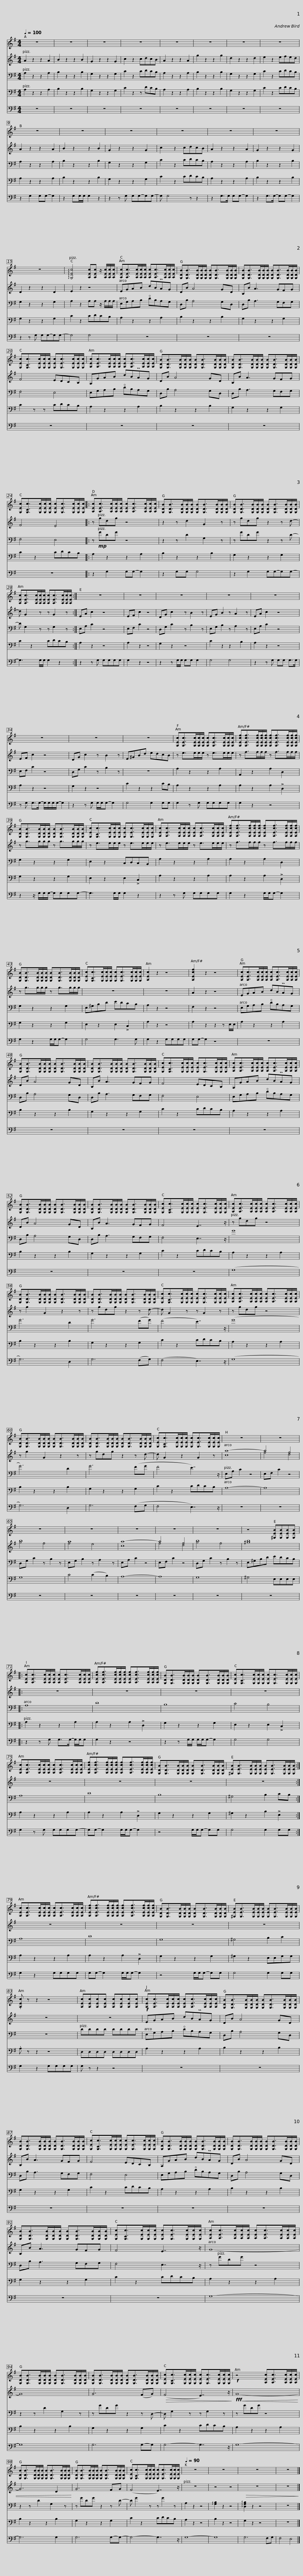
X:1
%%score 1 ( 2 3 ) 4 5 6
L:1/8
Q:1/4=100
M:4/4
I:linebreak $
K:G
V:1 treble
V:2 treble
V:3 treble
V:4 bass
V:5 bass transpose=-12
V:6 bass
V:1
 z8 | z8 | z8 | z8 | z8 | %5
 z8 | z8 |$ z8 | z8 | z8 | %10
 z8 | z8 | z8 |$ z8 | z8 | %15
 !arpeggio![G,Ec]4 [A,Ec][A,Ec] z/ [A,Ec]/[A,Ec]/[A,Ec]/ | [A,Ec][A,Ec]>[A,Ec][A,Ec]/[A,Ec]/ [A,Ec][A,Ec]>[A,Ec][A,Ec]/[A,Ec]/ |$ [G,DB][G,DB]>[G,DB][G,DB]/[G,DB]/ [G,DB][G,DB]>[G,DB][G,DB]/[G,DB]/ | [G,DB][G,DB]>[G,DB][G,DB]/[G,DB]/ [G,DB][G,DB]>[G,DB][G,DB]/[G,DB]/ | [G,Ec][G,Cc]>[G,Ec][G,Ec]/[G,Ec]/ [G,Ec][G,Ec]>[G,Ec][G,Ec]/[G,Ec]/ |$ %20
 [A,Ec][A,Ec]>[A,Ec][A,Ec]/[A,Ec]/ [A,Ec][A,Ec]>[A,Ec][A,Ec]/[A,Ec]/ | [G,DB][G,DB]>[G,DB][G,DB]/[G,DB]/ [G,DB][G,DB]>[G,DB][G,DB]/[G,DB]/ | [G,DB][G,DB]>[G,DB][G,DB]/[G,DB]/ [G,DB][G,DB]>[G,DB][G,DB]/[G,DB]/ |$ [G,Ec][G,Cc]>[G,Ec][G,Ec]/[G,Ec]/ [G,Ec][G,Ec]>[G,Ec][G,Ec]/[G,Ec]/ |: [A,Ec][A,Ec]>[A,Ec][A,Ec]/[A,Ec]/ [A,Ec][A,Ec]>[A,Ec][A,Ec]/[A,Ec]/ |$ %25
 [G,DB][G,DB]>[G,DB][G,DB]/[G,DB]/ [G,DB][G,DB]>[G,DB][G,DB]/[G,DB]/ | [G,DB][G,DB]>[G,DB][G,DB]/[G,DB]/ [G,DB][G,DB]>[G,DB][G,DB]/[G,DB]/ |$ [A,Ec][A,Ec]>[A,Ec][A,Ec]/[A,Ec]/ [A,Ec][A,Ec]>[A,Ec][A,Ec]/[A,Ec]/ :| z8 | z8 | %30
 z8 |$ z8 | z8 | z8 | z8 | %35
 z8 |$ [A,Ec][A,Ec]>[A,Ec][A,Ec]/[A,Ec]/ [A,Ec][A,Ec]>[A,Ec][A,Ec]/[A,Ec]/ | [A,Ecf][A,Ecf]>[A,Ecf][A,Ecf]/[A,Ecf]/ [A,Ecf][A,Ecf]>[A,Ecf][A,Ecf]/[A,Ecf]/ | [G,DB][G,DB]>[G,DB][G,DB]/[G,DB]/ [G,DB][G,DB]>[G,DB][G,DB]/[G,DB]/ |$ [G,Ec][G,Cc]>[G,Ec][G,Ec]/[G,Ec]/ [G,Ec][G,Ec]>[G,Ec][G,Ec]/[G,Ec]/ | %40
 [A,Ec][A,Ec]>[A,Ec][A,Ec]/[A,Ec]/ [A,Ec][A,Ec]>[A,Ec][A,Ec]/[A,Ec]/ | [A,Ecf][A,Ecf]>[A,Ecf][A,Ecf]/[A,Ecf]/ [A,Ecf][A,Ecf]>[A,Ecf][A,Ecf]/[A,Ecf]/ |$ [G,DB][G,DB]>[G,DB][G,DB]/[G,DB]/ [G,DB][G,DB]>[G,DB][G,DB]/[G,DB]/ | [G,Ec][G,Cc]>[G,Ec][G,Ec]/[G,Ec]/ [G,Ec][G,Ec]>[G,Ec][G,Ec]/[G,Ec]/ | [A,Ec]2 z2 z4 | %45
 [A,Ecf]2 z2 z4 |$ [A,Ec][A,Ec]>[A,Ec][A,Ec]/[A,Ec]/ [A,Ec][A,Ec]>[A,Ec][A,Ec]/[A,Ec]/ | [G,DB][G,DB]>[G,DB][G,DB]/[G,DB]/ [G,DB][G,DB]>[G,DB][G,DB]/[G,DB]/ | [G,DB][G,DB]>[G,DB][G,DB]/[G,DB]/ [G,DB][G,DB]>[G,DB][G,DB]/[G,DB]/ |$ [G,Ec][G,Cc]>[G,Ec][G,Ec]/[G,Ec]/ [G,Ec][G,Ec]>[G,Ec][G,Ec]/[G,Ec]/ | %50
 [A,Ec][A,Ec]>[A,Ec][A,Ec]/[A,Ec]/ [A,Ec][A,Ec]>[A,Ec][A,Ec]/[A,Ec]/ | [G,DB][G,DB]>[G,DB][G,DB]/[G,DB]/ [G,DB][G,DB]>[G,DB][G,DB]/[G,DB]/ |$ [G,DB][G,DB]>[G,DB][G,DB]/[G,DB]/ [G,DB][G,DB]>[G,DB][G,DB]/[G,DB]/ | [G,Ec][G,Cc]>[G,Ec][G,Ec]/[G,Ec]/ [G,Ec][G,Ec]>[G,Ec][G,Ec]/[G,Ec]/ | [A,Ec][A,Ec]>[A,Ec][A,Ec]/[A,Ec]/ [A,Ec][A,Ec]>[A,Ec][A,Ec]/[A,Ec]/ |$ %55
 [G,DB][G,DB]>[G,DB][G,DB]/[G,DB]/ [G,DB][G,DB]>[G,DB][G,DB]/[G,DB]/ | [G,DB][G,DB]>[G,DB][G,DB]/[G,DB]/ [G,DB][G,DB]>[G,DB][G,DB]/[G,DB]/ | [G,Ec][G,Cc]>[G,Ec][G,Ec]/[G,Ec]/ [G,Ec][G,Ec]>[G,Ec][G,Ec]/[G,Ec]/ |$ [A,Ec][A,Ec]>[A,Ec][A,Ec]/[A,Ec]/ [A,Ec][A,Ec]>[A,Ec][A,Ec]/[A,Ec]/ | [G,DB][G,DB]>[G,DB][G,DB]/[G,DB]/ [G,DB][G,DB]>[G,DB][G,DB]/[G,DB]/ | %60
 [G,DB][G,DB]>[G,DB][G,DB]/[G,DB]/ [G,DB][G,DB]>[G,DB][G,DB]/[G,DB]/ |$ [G,Ec][G,Cc]>[G,Ec][G,Ec]/[G,Ec]/ [G,Ec][G,Ec]>[G,Ec][G,Ec]/[G,Ec]/ | z8 | z8 | z8 | %65
 z8 | z8 |$ z8 | z8 | z4 [^G,EB][G,EB][G,EB][G,EB] |: %70
[K:G] [A,Ec][A,Ec]>[A,Ec][A,Ec]/[A,Ec]/ [A,Ec][A,Ec]>[A,Ec][A,Ec]/[A,Ec]/ |$ [A,Ecf][A,Ecf]>[A,Ecf][A,Ecf]/[A,Ecf]/ [A,Ecf][A,Ecf]>[A,Ecf][A,Ecf]/[A,Ecf]/ | [G,DB][G,DB]>[G,DB][G,DB]/[G,DB]/ [G,DB][G,DB]>[G,DB][G,DB]/[G,DB]/ |$ [G,Ec][G,Cc]>[G,Ec][G,Ec]/[G,Ec]/ [G,Ec][G,Ec]>[G,Ec][G,Ec]/[G,Ec]/ | [A,Ec][A,Ec]>[A,Ec][A,Ec]/[A,Ec]/ [A,Ec][A,Ec]>[A,Ec][A,Ec]/[A,Ec]/ |$ %75
 [A,Ecf][A,Ecf]>[A,Ecf][A,Ecf]/[A,Ecf]/ [A,Ecf][A,Ecf]>[A,Ecf][A,Ecf]/[A,Ecf]/ | [G,DB][G,DB]>[G,DB][G,DB]/[G,DB]/ [G,DB][G,DB]>[G,DB][G,DB]/[G,DB]/ |$ [^G,EB][G,EB]>[G,EB][G,EB]/[G,EB]/ [G,EB][G,EB]>[G,EB][G,EB]/[G,EB]/ :| [A,Ec][A,Ec]>[A,Ec][A,Ec]/[A,Ec]/ [A,Ec][A,Ec]>[A,Ec][A,Ec]/[A,Ec]/ |$ [A,Ecf][A,Ecf]>[A,Ecf][A,Ecf]/[A,Ecf]/ [A,Ecf][A,Ecf]>[A,Ecf][A,Ecf]/[A,Ecf]/ | %80
 [G,DB][G,DB]>[G,DB][G,DB]/[G,DB]/ [G,DB][G,DB]>[G,DB][G,DB]/[G,DB]/ |$ [^G,EB][G,EB]>[G,EB][G,EB]/[G,EB]/ [G,EB][G,EB]>[G,EB][G,EB]/[G,EB]/ | .[A,Ec] z z2 z4 | [A,Ec][A,Ec][A,Ec][A,Ec] [A,Ec][A,Ec][A,Ec][A,Ec] |$!f! [A,Ec][A,Ec]>[A,Ec][A,Ec]/[A,Ec]/ [A,Ec][A,Ec]>[A,Ec][A,Ec]/[A,Ec]/ | %85
 [G,DB][G,DB]>[G,DB][G,DB]/[G,DB]/ [G,DB][G,DB]>[G,DB][G,DB]/[G,DB]/ | [G,DB][G,DB]>[G,DB][G,DB]/[G,DB]/ [G,DB][G,DB]>[G,DB][G,DB]/[G,DB]/ |$ [G,Ec][G,Cc]>[G,Ec][G,Ec]/[G,Ec]/ [G,Ec][G,Ec]>[G,Ec][G,Ec]/[G,Ec]/ | [G,DB][G,DB]>[G,DB][G,DB]/[G,DB]/ [G,DB][G,DB]>[G,DB][G,DB]/[G,DB]/ | [G,DB][G,DB]>[G,DB][G,DB]/[G,DB]/ [G,DB][G,DB]>[G,DB][G,DB]/[G,DB]/ |$ %90
 [G,DB][G,DB]>[G,DB][G,DB]/[G,DB]/ [G,DB][G,DB]>[G,DB][G,DB]/[G,DB]/ | [G,Ec][G,Cc]>[G,Ec][G,Ec]/[G,Ec]/ [G,Ec][G,Ec]>[G,Ec][G,Ec]/[G,Ec]/ |$ [A,Ec][A,Ec]>[A,Ec][A,Ec]/[A,Ec]/ [A,Ec][A,Ec]>[A,Ec][A,Ec]/[A,Ec]/ | [G,DB][G,DB]>[G,DB][G,DB]/[G,DB]/ [G,DB][G,DB]>[G,DB][G,DB]/[G,DB]/ |$ [G,DB][G,DB]>[G,DB][G,DB]/[G,DB]/ [G,DB][G,DB]>[G,DB][G,DB]/[G,DB]/ | %95
 [G,Ec][G,Cc]>[G,Ec][G,Ec]/[G,Ec]/ [G,Ec][G,Ec]>[G,Ec][G,Ec]/[G,Ec]/ |!f! z4 [A,Ec][A,Ec]>[A,Ec][A,Ec]/[A,Ec]/ |$ [G,DB][G,DB]>[G,DB][G,DB]/[G,DB]/ [G,DB][G,DB]>[G,DB][G,DB]/[G,DB]/ | [G,DB][G,DB]>[G,DB][G,DB]/[G,DB]/ [G,DB][G,DB]>[G,DB][G,DB]/[G,DB]/ |$ [G,Ec][G,Cc]>[G,Ec][G,Ec]/[G,Ec]/ [G,Ec][G,Ec]>[G,Ec][G,Ec]/[G,Ec]/ | %100
[Q:1/4=90] z8 | z8 | z8 | z8 |] %104
V:2
 A2 z2 z2 A2 | B2 z2 z2 B2 | G2 z2 z2 G2 | c2 z2 cdcB | A2 z2 z2 A2 | %5
 g2 z2 z2 g2 | d2 z2 z2 d2 |$ e2 z2 efed | A2 z2 z2 A2 | B2 z2 z2 B2 | %10
 G2 z2 z2 G2 | c2 z2 cdcB | A2 z2 z2 A2 |$ G2 z2 z2 G2 | D2 z2 z2 D2 | %15
 E2 z2 z4 | EGAB dBPAG |$ DB A4 GD | B,B A3 GFG | F4 EDCB, |$ %20
 A,GAB dBPAG | DB A4 GD | B,B A3 GFG |$ F4 E4 |: z gdg z4 |$ %25
 z2 z d2 G2 z | z gdg z2 z d- |$ d G2 z z G2 z :| EA c2 z4 | EF c2 z4 | %30
 DG c2 z B2 z |$ EG B2 z A2 z | EA c2 z4 | EF c2 z4 | DG c2 z B2 z | %35
 E^GBd edcB |$ z e>ee/e/ z e>ee/e/ | z f>ff/f/ z f>ff/f/ | z g>gg/g/ z g>gg/g/ |$ z e>ee/e/ z e>ee/e/ | %40
 z e>ee/e/ z e>ee/e/ | z f>ff/f/ z f>ff/f/ |$ z g>gg/g/ z g>gg/g/ | z8 | z8 | %45
 A2 z2 z4 |$ EGAB dBPAG | DB A4 GD | B,B A3 GFG |$ F4 EDCB, | %50
 A,GAB dBPAG | DB A4 GD |$ B,B A3 GFG | F4 E7/2 z/ | z gdg z4 |$ %55
 z g2 G2 z2 z | z gdg z2 z d- | d G2 z z G2 z |$ z gdg z4 | z g2 G2 z2 z | %60
 z gdg z2 z d- |$ d G2 z2 G2 z | a8- | a4 f4 | b8 | %65
 a8 | a8- |$ a4 f4 | b8 | b8 |: %70
[K:G] z8 |$ z8 | z8 |$ z8 | z8 |$ %75
 z8 | z8 |$ z8 :| z8 |$ z8 | %80
 z8 |$ z8 | z8 | z8 |$ EGAB dBPAG | %85
 DB A4 GD | B,B A3 GFG |$ F4 EDCB, | A,GAB dBPAG | DB A4 GD |$ %90
 B,B A3 GFG | F4 E7/2 z/ |$ G8- | G8 |$ G6 (FG) | %95
!>(! (F4 E7/2) z/!>)! |!fff!!<(! G8- |$ G6 D2!<)! | G6 F-G |$ (F4 E7/2) z/ | %100
 z8 | z4 z4 |!>(! z8 | z8!>)! |] %104
V:3
 x8 | x8 | x8 | x8 | x8 | %5
 x8 | x8 |$ x8 | x8 | x8 | %10
 x8 | x8 | x8 |$ x8 | x8 | %15
 x8 | x8 |$ x8 | x8 | x8 |$ %20
 x8 | x8 | x8 |$ x8 |: x8 |$ %25
 x8 | x8 |$ x8 :| x8 | x8 | %30
 x8 |$ x8 | x8 | x8 | x8 | %35
 x8 |$ x8 | x8 | x8 |$ x8 | %40
 x8 | x8 |$ x8 | x8 | x8 | %45
 x8 |$ x8 | x8 | x8 |$ x8 | %50
 x8 | x8 |$ x8 | x8 | x8 |$ %55
 x8 | x8 | x8 |$ x8 | x8 | %60
 x8 |$ x8 | c8 | f4 d4 | g4 f4 | %65
 f4 e4 | c8 |$ f4 d4 | g4 f4 | ^g8 |: %70
[K:G] x8 |$ x8 | x8 |$ x8 | x8 |$ %75
 x8 | x8 |$ x8 :| x8 |$ x8 | %80
 x8 |$ x8 | x8 | x8 |$ x8 | %85
 x8 | x8 |$ x8 | x8 | x8 |$ %90
 x8 | x8 |$ x8 | x8 |$ x8 | %95
 x8 | x8 |$ x8 | x8 |$ x8 | %100
 x8 | x8 | x8 | x8 |] %104
V:4
 A,2 z2 z2 A,2 | B,2 z2 z2 B,2 | G,2 z2 z2 G,2 | C2 z2 CDCB, | A,2 z2 z2 A,2 | %5
 B,2 z2 z2 B,2 | G,2 z2 z2 G,2 |$ C2 z2 CDCB, | A,2 z2 z2 A,2 | B,2 z2 z2 B,2 | %10
 G,2 z2 z2 G,2 | C2 z2 CDCB, | A,2 z2 z2 A,2 |$ B,2 z2 z2 B,2 | G,2 z2 z2 G,2 | %15
 A,2 z2 A,A, z/ A,/A,/A,/ | E,G,A,B, !open!DB,A,G, |$ D,B, A,4 G,D, | D,B, A,3 G,F,G, | F,4 E,4 |$ %20
 E,G,A,B, !open!DB,A,G, | D,B, A,4 G,D, | D,B, A,3 G,F,G, |$ F,4 E,4 |: z!mp! GDG z4 |$ %25
 z2 z D2 G,2 z | z GDG z2 z D- |$ D G,2 z z G,2 z :| E,A, C2 z4 | E,F, C2 z4 | %30
 D,G, C2 z B,2 z |$ E,G, B,2 z A,2 z | E,A, C2 z4 | E,F, C2 z4 | D,G, C2 z B,2 z | %35
 z8 |$ A,2 z2 z2 A,2 | A,,2 z2 A,2 D,2 | G,2 z2 z2 G,2 |$ E,2 z2 C,D,C,B,, | %40
 A,2 z2 z2 A,2 | A,2 z2 A,2 D,2 |$ G,2 z2 z2 G,2 | E,^G,B,D EDCB, | A,2 z2 z4 | %45
 F,2 z2 z4 |$ E,G,A,B, !open!DB,A,G, | D,B, A,4 G,D, | D,B, A,3 G,F,G, |$ F,4 E,4 | %50
 E,G,A,B, !open!DB,A,G, | D,B, A,4 G,D, |$ D,B, A,3 G,F,G, | F,4 E,7/2 z/ | G8 |$ %55
 G6 D2 | G6 (FG) | (F4 E7/2) z/ |$ (G8 | G6) D2 | %60
 G6 (FG |$ F4 E7/2) z/ | E,A, C2 z4 | E,F, C2 z4 | D,G, C2 z B,2 z | %65
 E,G, B,2 z A,2 z | E,A, C2 z4 |$ E,F, C2 z4 | D,G, C2 z B,2 z | E,^G,B,D EDCB, |: %70
[K:G] A,8 |$ D8 | B,8 |$ C4 B,4 | A,8 |$ %75
 D8 | B,8 |$ ^G,4 B,2 CB, :| A,8 |$ D8 | %80
 G,8 |$ ^G,4 B,2 C2 | z8 | DDDD DDDD |$ E,G,A,B, !open!DB,A,G, | %85
 D,B, A,4 G,D, | D,B, A,3 G,F,G, |$ F,4 E,4 | E,G,A,B, !open!DB,A,G, | D,B, A,4 G,D, |$ %90
 D,B, A,3 G,F,G, | F,4 E,7/2 z/ |$ z GDG z4 | z2 z D2 G,2 z |$ z GDG z2 z D,- | %95
 D, G,2 z z G,2 z | z GDG z4 |$ z2 z D2 G,2 z | z GDG z2 z D- |$ D G2 z z G2 z | %100
 A,2 z2 z4 | !arpeggio![G,B,]2 z2 z4 | !arpeggio![D,G,B,]2 z2 z4 | z8 |] %104
V:5
 A,2 z2 z2 A,2 | B,2 z2 z2 B,2 | G,2 z2 z2 G,2 | C2 z2 z DCB, | A,2 z2 z2 A,2 | %5
 B,2 z2 z2 B,2 | G,2 z2 z2 G,2 |$ C2 z2 CDCB, | A,2 z2 z2 A,2 | B,2 z2 z2 B,2 | %10
 G,2 z2 z2 G,2 | C2 z2 CDCB, | A,2 z2 z2 A,2 |$ B,2 z2 z2 B,2 | G,2 z2 z2 G,2 | %15
 C2 z2 CDCB, | A,2 z2 z2 A,2 |$ B,2 z2 z2 B,2 | G,2 z2 z2 G,2 | C2 z z CDCB, |$ %20
 A,2 z2 z2 A,2 | B,2 z2 z2 B,2 | G,2 z2 z2 G,2 |$ C2 z2 CDCB, |: A,2 z2 z2 A,2 |$ %25
 B,2 z2 z2 B,2 | G,2 z2 z2 G,2 |$ C2 z2 CDCB, :| A,2 z2 z4 | A,2 z2 z4 | %30
 G,2 z2 z4 |$ C2 z2 z2 B,2 | A,2 z2 z4 | A,2 z2 z4 | G,2 z2 z4 | %35
 C2 z2 z2 CB, |$ A,2 z2 z2 A,2 | A,2 z2 A,2 !>!D,2 | G,2 z2 z2 G,2 |$ E,2 z2 E,2 !>!C,2 | %40
 A,2 z2 z2 A,2 | A,2 z2 A,2 !>!D,2 |$ G,2 z2 z2 G,2 | E,2 z2 E,2 !>!C,2 | A,2 z2 z4 | %45
 A,2 z2 z2 z E,/E,/ |$ A,2 z2 z2 A,2 | B,2 z2 z2 B,2 | G,2 z2 z2 G,2 |$ C2 z2 CDCB, | %50
 A,2 z2 z2 A,2 | B,2 z2 z2 B,2 |$ G,2 z2 z2 G,2 | C2 z2 CDCB, | A,2 z2 z2 A,2 |$ %55
 B,2 z2 z2 B,2 | G,2 z2 z2 G,2 | C2 z2 CDCB, |$ A,2 z2 z2 A,2 | B,2 z2 z2 B,2 | %60
 G,2 z2 z2 G,2 |$ C2 z2 CDCB, | A,8- | A,8 | G,8 | %65
 C4 (C2 B,2) | A,8- |$ A,8 | G,8 | ^G,4 E,E,E,E, |: %70
[K:G] A,2 z2 z2 A,2 |$ A,2 z2 A,2 !>!D,2 | G,2 z2 z2 G,2 |$ E,2 z2 E,2 !>!C,2 | A,2 z2 z2 A,2 |$ %75
 A,2 z2 A,2 !>!D,2 | G,2 z2 z2 G,2 |$ ^G,2 z2 B,2 !>!E,2 :| A,2 z2 z2 A,2 |$ A,2 z2 A,2 !>!D,2 | %80
 G,2 z2 z2 G,2 |$ ^G,2 z2 E,E,G,G, | .A, z z2 z4 | D,D,D,D, D,D,D,D, |$ A,2 z2 z2 A,2 | %85
 B,2 z2 z2 B,2 | G,2 z2 z2 G,2 |$ C2 z2 CDCB, | A,2 z2 z2 A,2 | B,2 z2 z2 B,2 |$ %90
 G,2 z2 z2 G,2 | C2 z2 CDCB, |$ A,2 z2 z2 A,2 | B,2 z2 z2 B,2 |$ G,2 z2 z2 G,2 | %95
 C2 z2 CDCB, | A,2 z2 z2 A,2 |$ B,2 z2 z2 B,2 | G,2 z2 z2 G,2 |$ C2 z2 CDCB, | %100
 A,2 z2 z4 | B,2 z2 z4 | G,2 z2 z4 | z8 |] %104
V:6
 z8 | z8 | z8 | z8 | z8 | %5
 z8 | z8 |$ z8 | z2 G,2 G,G,- G,2 | z2 G,G,/G,/ G,2 z2 | %10
 z2 z G, G,G,-G,G,- | G, G,4 z z2 | z2 G,>G, G,G,- G,2 |$ z2 G,>G,- G,G,- G,2 | z2 z G, G,G,-G,G,- | %15
 G,4 G,4 | z8 |$ z8 | z8 | z8 |$ %20
 z8 | z8 | z8 |$ z8 |: z2 G,2 G,G,- G,2 |$ %25
 z2 G,G, G,4 | z2 G,2 G,G,-G,G,- |$ G,3 G,/G,/ G,2 z2 :| z2 z G, G,G,G,G, | G,2 z2 z4 | %30
 z2 z G,/G,/ G,G, G,2 |$ G,4 G,4 | z2 z G, G,G, G,>G, | z G, G,>G,- G,/G,/G,/G,/- G,2 | z2 z G, G,/G,/G,- G,2 | %35
 G,4 G,2 G,G, |$ G,2 z G, G,G,G,G, | G,2 z2 z4 | z2 z/ G,/G,/G,/- G,G,G,G,- |$ G,3 G,/G,/ G,2 z2 | %40
 z2 z G, G,G,G,G, | G,2 z2 G,/G,/G,- G,2 |$ G,2 z2 G,/G,/G,- G,2 | G,4 G,3 G, | G,2 z2 G,G,G,G, | %45
 G,G,- G,2 z4 |$ z8 | z8 | z8 |$ z8 | %50
 z8 | z8 |$ z8 | z8 | (G,8 |$ %55
 G,6) D,2 | G,6 (F,G,) | (F,4 E,7/2) z/ |$ (G,8 | G,6) D,2 | %60
 G,6 (F,G, |$ F,4 E,7/2) z/ | z8 | z8 | z8 | %65
 z8 | z8 |$ z8 | z8 | z8 |: %70
[K:G] z2 z G, G,>G,- G,/G,/G, |$ G,2 z2 z4 | z2 z G,/G,/ G,/G,/G,- G,2 |$ G,4 G,4 | G,2 z G, G,G,G,G,- |$ %75
 G,G,- G,2 G,/G,/G,- G,2 | z4 G,/G,/G,- G,G, |$ G,4 G,2 G,G, :| G,2 z2 G,G,G,G, |$ G,G,- G,2 G,/G,/G,- G,2 | %80
 z4 G,/G,/G,- G,G, |$ G,4 G,2 G,G, | G,2 z2 G,G,G,G, | G, z z2 z4 |$ z8 | %85
 z8 | z8 |$ z8 | z8 | z8 |$ %90
 z8 | z8 |$ G,8- | G,8 |$ G,6 G,-G, | %95
 G,4- G,7/2 z/ | G,8- |$ G,6 G,2 | G,6 G,-G,- |$ G,4- G,7/2 z/ | %100
 G,8- | G,8 | G,6 F,G, | F,4 E,4 |] %104
